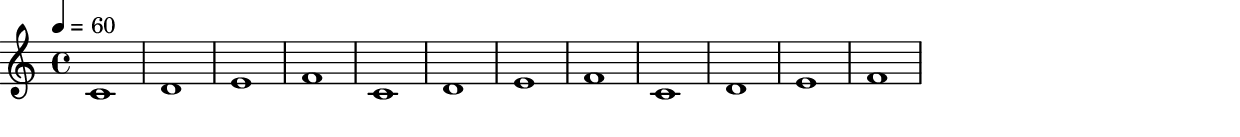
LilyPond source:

%% Generated by lilypond-book
%% Options: [exampleindent=10.16\mm,indent=0\mm,line-width=160\mm,paper-height=845.047\pt,paper-width=597.508\pt,papersize='(cons (* 597.508 pt) (* 845.047 pt))]
\include "lilypond-book-preamble.ly"


% ****************************************************************
% Start cut-&-pastable-section
% ****************************************************************

#(ly:set-option 'eps-box-padding 3.000000)



\paper {
  #(set-paper-size '(cons (* 597.508 pt) (* 845.047 pt)))
  indent = 0\mm
  line-width = 160\mm
  % offset the left padding, also add 1mm as lilypond creates cropped
  % images with a little space on the right
  line-width = #(- line-width (* mm  3.000000) (* mm 1))
}

\layout {
  
}




% ****************************************************************
% ly snippet:
% ****************************************************************
\sourcefilename "out-www/recovered/repeat-segno-midi.ly"
\sourcefileline 0
% Lily was here -- automatically converted by midi2ly.py from out-www/repeat-segno.midi
\version "2.14.0"

\layout {
  \context {
    \Voice
    \remove Note_heads_engraver
    \consists Completion_heads_engraver
    \remove Rest_engraver
    \consists Completion_rest_engraver
  }
}

% included from ./out-www/repeat-segno.header
\header {
texidoc=""
options=""
}
% end

trackAchannelA = {
  
  % [TEXT_EVENT] creator: 
  
  % [TEXT_EVENT] LilyPond 2.25.33              
  
  \time 4/4
  
  \tempo 4 = 60
  \skip 1 
  | % 2
  
  % [MARKER] ~~~~
  \skip 1 
  | % 3
  
  % [MARKER] ~~~~
  \skip \breve. 
  % [MARKER] ~~~~~~~~
  \skip 1 
  | % 7
  
  % [MARKER] ~~~~~~~~
  \skip \breve. 
  % [MARKER] ~~~~~~~3~~~~~~~
  \skip 1 
  | % 11
  
  % [MARKER] ~~~~~~~3~~~~~~~
  \skip \breve 
}

trackA = <<
  \context Voice = voiceA \trackAchannelA
>>


trackBchannelA = {
  
  \set Staff.instrumentName = "\new:"
  \skip \maxima. 
}

trackBchannelB = \relative c {
  c'1 
  | % 2
  d 
  | % 3
  e 
  | % 4
  f 
  | % 5
  c 
  | % 6
  d 
  | % 7
  e 
  | % 8
  f 
  | % 9
  c 
  | % 10
  d 
  | % 11
  e 
  | % 12
  f 
  | % 13
  
}

trackB = <<
  \context Voice = voiceA \trackBchannelA
  \context Voice = voiceB \trackBchannelB
>>


\score {
  <<
    \context Staff=trackB \trackA
    \context Staff=trackB \trackB
  >>
  \layout {}
  \midi {}
}



% ****************************************************************
% end ly snippet
% ****************************************************************
